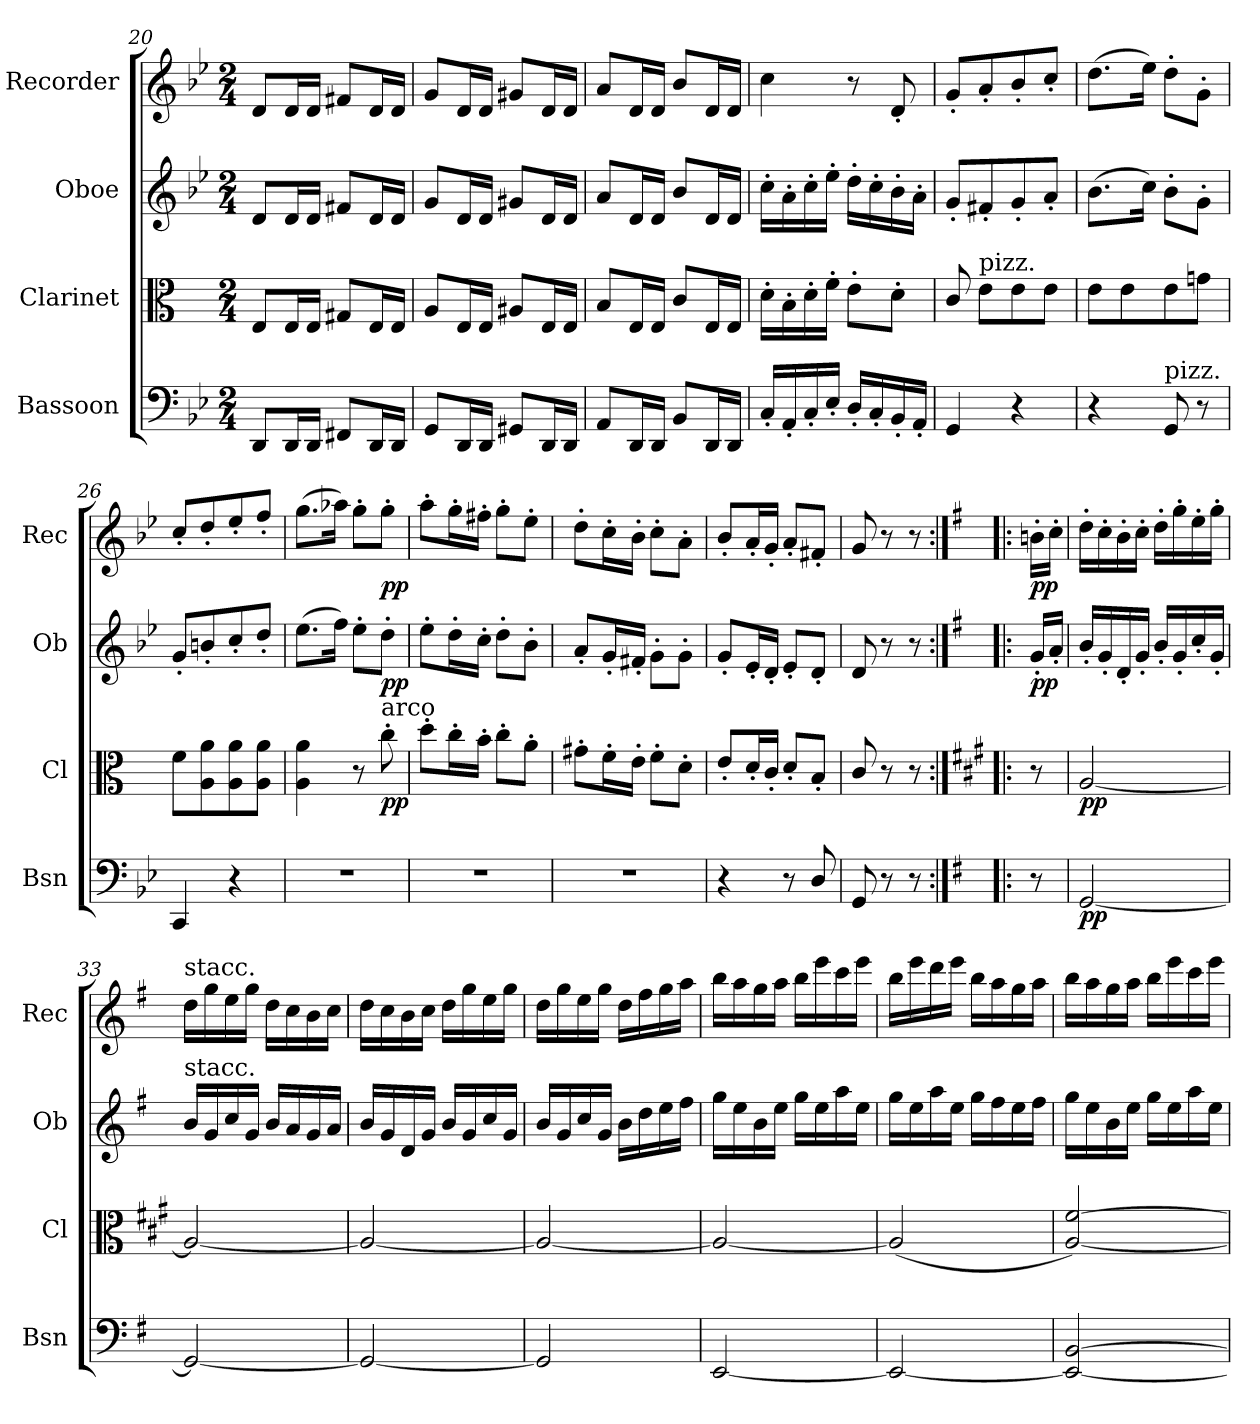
**kern	**dynam	**kern	**dynam	**kern	**dynam	**kern	**dynam
*part4	*part4	*part3	*part3	*part2	*part2	*part1	*part1
*staff4	*staff4	*staff3	*staff3	*staff2	*staff2	*staff1	*staff1
*I"Bassoon	*	*I"Clarinet	*	*I"Oboe	*	*I"Recorder	*
*I'Bsn	*	*I'Cl	*	*I'Ob	*	*I'Rec	*
*clefF4	*	*clefC3	*	*clefG2	*	*clefG2	*
*	*	*ITrd1c2	*	*	*	*	*
*k[b-e-]	*	*k[b-e-]	*	*k[b-e-]	*	*k[b-e-]	*
*M2/4	*	*M2/4	*	*M2/4	*	*M2/4	*
=20	=20	=20	=20	=20	=20	=20	=20
8DD/L	.	8D/L	.	8d/L	.	8d/L	.
16DD/L	.	16D/L	.	16d/L	.	16d/L	.
16DD/JJ	.	16D/JJ	.	16d/JJ	.	16d/JJ	.
8FF#X/L	.	8F#X/L	.	8f#X/L	.	8f#X/L	.
16DD/L	.	16D/L	.	16d/L	.	16d/L	.
16DD/JJ	.	16D/JJ	.	16d/JJ	.	16d/JJ	.
=21	=21	=21	=21	=21	=21	=21	=21
8GG/L	.	8G/L	.	8g/L	.	8g/L	.
16DD/L	.	16D/L	.	16d/L	.	16d/L	.
16DD/JJ	.	16D/JJ	.	16d/JJ	.	16d/JJ	.
8GG#X/L	.	8G#X/L	.	8g#X/L	.	8g#X/L	.
16DD/L	.	16D/L	.	16d/L	.	16d/L	.
16DD/JJ	.	16D/JJ	.	16d/JJ	.	16d/JJ	.
!!LO:PB:g=z
=22	=22	=22	=22	=22	=22	=22	=22
8AA/L	.	8A/L	.	8a/L	.	8a/L	.
16DD/L	.	16D/L	.	16d/L	.	16d/L	.
16DD/JJ	.	16D/JJ	.	16d/JJ	.	16d/JJ	.
8BB-/L	.	8B-/L	.	8b-/L	.	8b-/L	.
16DD/L	.	16D/L	.	16d/L	.	16d/L	.
16DD/JJ	.	16D/JJ	.	16d/JJ	.	16d/JJ	.
=23	=23	=23	=23	=23	=23	=23	=23
16C'/LL	.	16c'\LL	.	16cc'\LL	.	4cc\	.
16AA'/	.	16A'\	.	16a'\	.	.	.
16C'/	.	16c'\	.	16cc'\	.	.	.
16E-'/JJ	.	16e-'\JJ	.	16ee-'\JJ	.	.	.
16D'/LL	.	8d'\L	.	16dd'\LL	.	8r	.
16C'/	.	.	.	16cc'\	.	.	.
16BB-'/	.	8c'\J	.	16b-'\	.	8d'/	.
16AA'/JJ	.	.	.	16a'\JJ	.	.	.
=24	=24	=24	=24	=24	=24	=24	=24
4GG/	.	8B-/	.	8g'/L	.	8g'/L	.
!	!	!LO:TX:a:t=pizz.	!	!	!	!	!
.	.	8d\L	.	8f#X'/	.	8a'/	.
4r	.	8d\	.	8g'/	.	8b-'/	.
.	.	8d\J	.	8a'/J	.	8cc'/J	.
=25	=25	=25	=25	=25	=25	=25	=25
4r	.	8d\L	.	(8.b-\L	.	(8.dd\L	.
.	.	8d\	.	.	.	.	.
.	.	.	.	16cc\Jk)	.	16ee-\Jk)	.
!LO:TX:a:t=pizz.	!	!	!	!	!	!	!
8GG/	.	8d\	.	8b-'\L	.	8dd'\L	.
8r	.	8fn\J	.	8g'\J	.	8g'\J	.
=26	=26	=26	=26	=26	=26	=26	=26
4CC/	.	8e-\L	.	8g'/L	.	8cc'/L	.
.	.	8G\ 8g\	.	8bn'/	.	8dd'/	.
4r	.	8G\ 8g\	.	8cc'/	.	8ee-'/	.
.	.	8G\ 8g\J	.	8dd'/J	.	8ff'/J	.
=27	=27	=27	=27	=27	=27	=27	=27
2r	.	4G\ 4g\	.	(8.ee-\L	.	(8.gg\L	.
.	.	.	.	16ff\Jk)	.	16aa-X\Jk)	.
.	.	8r	.	8ee-'\L	.	8gg'\L	.
!	!	!LO:TX:a:t=arco	!	!	!	!	!
!	!	!	!LO:DY:b	!	!LO:DY:b	!	!LO:DY:b
.	.	8b-'\	pp	8dd'\J	pp	8gg'\J	pp
=28	=28	=28	=28	=28	=28	=28	=28
2r	.	8cc'\L	.	8ee-'\L	.	8aa'\L	.
.	.	16b-'\L	.	16dd'\L	.	16gg'\L	.
.	.	16a'\JJ	.	16cc'\JJ	.	16ff#X'\JJ	.
.	.	8b-'\L	.	8dd'\L	.	8gg'\L	.
.	.	8g'\J	.	8b-'\J	.	8ee-'\J	.
=29	=29	=29	=29	=29	=29	=29	=29
2r	.	8f#X'\L	.	8a'/L	.	8dd'\L	.
.	.	16e-'\L	.	16g'/L	.	16cc'\L	.
.	.	16d'\JJ	.	16f#X'/JJ	.	16b-'\JJ	.
.	.	8e-'\L	.	8g'\L	.	8cc'\L	.
.	.	8c'\J	.	8g'\J	.	8a'\J	.
=30	=30	=30	=30	=30	=30	=30	=30
4r	.	8d'/L	.	8g'/L	.	8b-'/L	.
.	.	16c'/L	.	16e-'/L	.	16a'/L	.
.	.	16B-'/JJ	.	16d'/JJ	.	16g'/JJ	.
8r	.	8c'/L	.	8e-'/L	.	8a'/L	.
8D/	.	8A'/J	.	8d'/J	.	8f#X'/J	.
=31	=31	=31	=31	=31	=31	=31	=31
8GG/	.	8B-/	.	8d/	.	8g/	.
8r	.	8r	.	8r	.	8r	.
8r	.	8r	.	8r	.	8r	.
=31X2:|!|:	=31X2:|!|:	=31X2:|!|:	=31X2:|!|:	=31X2:|!|:	=31X2:|!|:	=31X2:|!|:	=31X2:|!|:
*k[f#]	*	*k[f#]	*	*k[f#]	*	*k[f#]	*
!	!	!	!	!	!LO:DY:b	!	!LO:DY:b
8r	.	8r	.	16g'/LL	pp	16bn'\LL	pp
.	.	.	.	16a'/JJ	.	16cc'\JJ	.
!!LO:LB:g=z
=32	=32	=32	=32	=32	=32	=32	=32
!	!LO:DY:b	!	!LO:DY:b	!	!	!	!
[2GG/	pp	[2G/	pp	16b'/LL	.	16dd'\LL	.
.	.	.	.	16g'/	.	16cc'\	.
.	.	.	.	16d'/	.	16b'\	.
.	.	.	.	16g'/JJ	.	16cc'\JJ	.
.	.	.	.	16b'/LL	.	16dd'\LL	.
.	.	.	.	16g'/	.	16gg'\	.
.	.	.	.	16cc'/	.	16ee'\	.
.	.	.	.	16g'/JJ	.	16gg'\JJ	.
=33	=33	=33	=33	=33	=33	=33	=33
!	!	!	!	!	!	!LO:TX:a:t=stacc.	!
!	!	!	!	!LO:TX:a:t=stacc.	!	!	!
2GG/_	.	2G/_	.	16b/LL	.	16dd\LL	.
.	.	.	.	16g/	.	16gg\	.
.	.	.	.	16cc/	.	16ee\	.
.	.	.	.	16g/JJ	.	16gg\JJ	.
.	.	.	.	16b/LL	.	16dd\LL	.
.	.	.	.	16a/	.	16cc\	.
.	.	.	.	16g/	.	16b\	.
.	.	.	.	16a/JJ	.	16cc\JJ	.
=34	=34	=34	=34	=34	=34	=34	=34
2GG/_	.	2G/_	.	16b/LL	.	16dd\LL	.
.	.	.	.	16g/	.	16cc\	.
.	.	.	.	16d/	.	16b\	.
.	.	.	.	16g/JJ	.	16cc\JJ	.
.	.	.	.	16b/LL	.	16dd\LL	.
.	.	.	.	16g/	.	16gg\	.
.	.	.	.	16cc/	.	16ee\	.
.	.	.	.	16g/JJ	.	16gg\JJ	.
=35	=35	=35	=35	=35	=35	=35	=35
2GG/]	.	2G/_	.	16b/LL	.	16dd\LL	.
.	.	.	.	16g/	.	16gg\	.
.	.	.	.	16cc/	.	16ee\	.
.	.	.	.	16g/JJ	.	16gg\JJ	.
.	.	.	.	16b\LL	.	16dd\LL	.
.	.	.	.	16dd\	.	16ff#\	.
.	.	.	.	16ee\	.	16gg\	.
.	.	.	.	16ff#\JJ	.	16aa\JJ	.
=36	=36	=36	=36	=36	=36	=36	=36
[2EE/	.	2G/_	.	16gg\LL	.	16bb\LL	.
.	.	.	.	16ee\	.	16aa\	.
.	.	.	.	16b\	.	16gg\	.
.	.	.	.	16ee\JJ	.	16aa\JJ	.
.	.	.	.	16gg\LL	.	16bb\LL	.
.	.	.	.	16ee\	.	16eee\	.
.	.	.	.	16aa\	.	16ccc\	.
.	.	.	.	16ee\JJ	.	16eee\JJ	.
=37	=37	=37	=37	=37	=37	=37	=37
2EE/_	.	(2G/]	.	16gg\LL	.	16bb\LL	.
.	.	.	.	16ee\	.	16eee\	.
.	.	.	.	16aa\	.	16ddd\	.
.	.	.	.	16ee\JJ	.	16eee\JJ	.
.	.	.	.	16gg\LL	.	16bb\LL	.
.	.	.	.	16ff#\	.	16aa\	.
.	.	.	.	16ee\	.	16gg\	.
.	.	.	.	16ff#\JJ	.	16aa\JJ	.
=38	=38	=38	=38	=38	=38	=38	=38
2EE/_ [2BB/	.	[2G/ [2e/)	.	16gg\LL	.	16bb\LL	.
.	.	.	.	16ee\	.	16aa\	.
.	.	.	.	16b\	.	16gg\	.
.	.	.	.	16ee\JJ	.	16aa\JJ	.
.	.	.	.	16gg\LL	.	16bb\LL	.
.	.	.	.	16ee\	.	16eee\	.
.	.	.	.	16aa\	.	16ccc\	.
.	.	.	.	16ee\JJ	.	16eee\JJ	.
=	=	=	=	=	=	=	=
*-	*-	*-	*-	*-	*-	*-	*-
